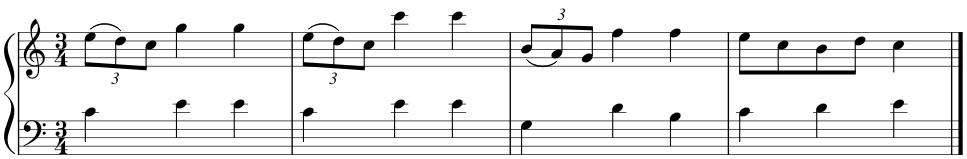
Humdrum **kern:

**kern	**kern
*part1	*part1
*staff2	*staff1
*I"Piano	*
*I'Pno	*
*clefF4	*clefG2
*k[]	*k[]
*M3/4	*M3/4
*	*Xbrackettup
=1	=1
4c\	(12ee\L
.	12dd\)
.	12cc\J
4e\	4gg\
4e\	4gg\
=2	=2
4c\	(12ee\L
.	12dd\)
.	12cc\J
4e\	4ccc\
4e\	4ccc\
=3	=3
4G\	(12b/L
.	12a/)
.	12g/J
4d\	4ff\
4B\	4ff\
=4	=4
4c\	8ee\L
.	8cc\
4d\	8b\
.	8dd\J
4e\	4cc\
==	==
*-	*-
